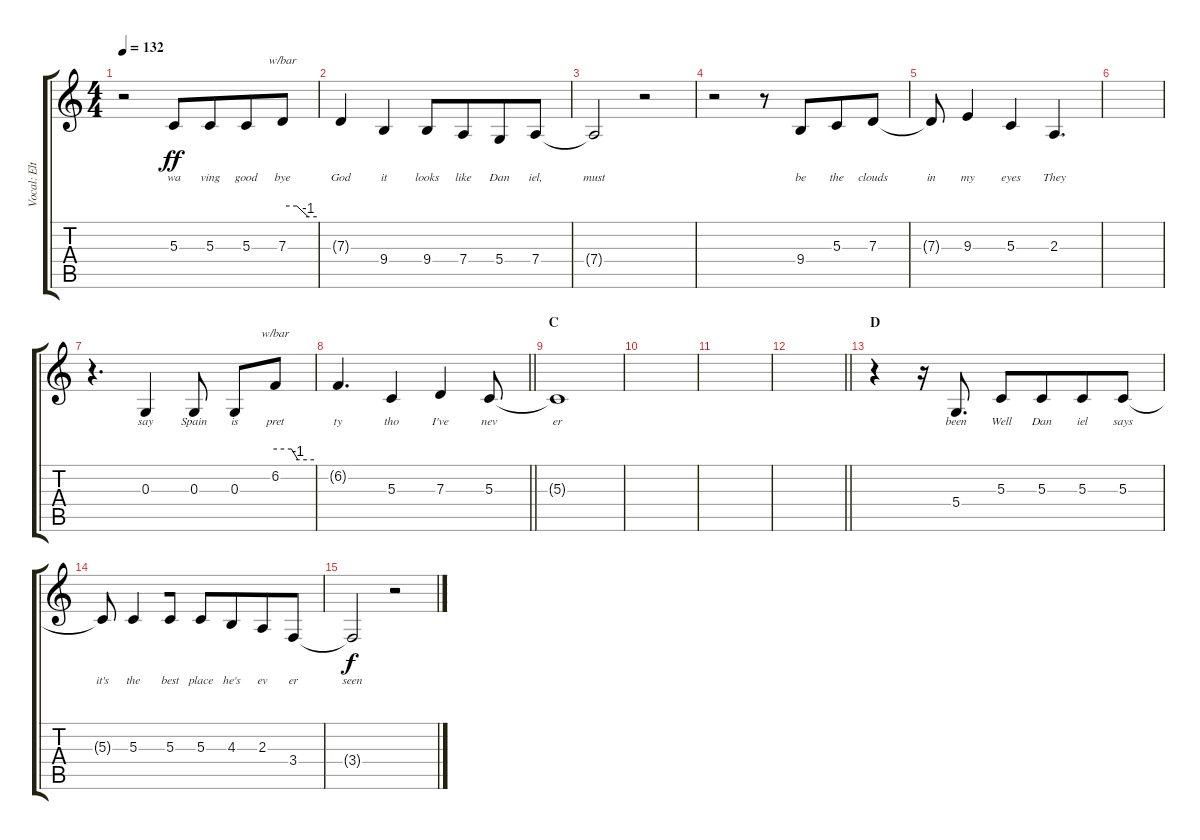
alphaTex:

\track ("Vocal: Elton John" "Vocal: Elt") {instrument lead2sawtooth}
\staff {score tabs}
\tuning (E4 B3 G3 D3 A2 E2) {hide}
\ts (4 4)
\tempo 132
\clef g2
\ks c
r.2{dy ff} 5.3.8{lyrics (0 "wa") lyrics (1 "") lyrics (2 "") lyrics (3 "") lyrics (4 "")} 5.3.8{lyrics (0 "ving") lyrics (1 "") lyrics (2 "") lyrics (3 "") lyrics (4 "") beam merge} 5.3.8{lyrics (0 "good") lyrics (1 "") lyrics (2 "") lyrics (3 "") lyrics (4 "")} 7.3.8{tbe (custom default 0 0 25 0 45 -4 60 -4) lyrics (0 "bye") lyrics (1 "") lyrics (2 "") lyrics (3 "") lyrics (4 "")} |
7.3{t}.4{lyrics (0 "God") lyrics (1 "") lyrics (2 "") lyrics (3 "") lyrics (4 "")} 9.4.4{lyrics (0 "it") lyrics (1 "") lyrics (2 "") lyrics (3 "") lyrics (4 "")} 9.4.8{lyrics (0 "looks") lyrics (1 "") lyrics (2 "") lyrics (3 "") lyrics (4 "")} 7.4.8{lyrics (0 "like") lyrics (1 "") lyrics (2 "") lyrics (3 "") lyrics (4 "") beam merge} 5.4.8{lyrics (0 "Dan") lyrics (1 "") lyrics (2 "") lyrics (3 "") lyrics (4 "")} 7.4.8{lyrics (0 "iel,") lyrics (1 "") lyrics (2 "") lyrics (3 "") lyrics (4 "")} |
7.4{t}.2{lyrics (0 "must") lyrics (1 "") lyrics (2 "") lyrics (3 "") lyrics (4 "")} r.2 |
r.2 r.8 9.4.8{lyrics (0 "be") lyrics (1 "") lyrics (2 "") lyrics (3 "") lyrics (4 "") beam merge} 5.3.8{lyrics (0 "the") lyrics (1 "") lyrics (2 "") lyrics (3 "") lyrics (4 "")} 7.3.8{lyrics (0 "clouds") lyrics (1 "") lyrics (2 "") lyrics (3 "") lyrics (4 "")} |
7.3{t}.8{lyrics (0 "in") lyrics (1 "") lyrics (2 "") lyrics (3 "") lyrics (4 "")} 9.3.4{lyrics (0 "my") lyrics (1 "") lyrics (2 "") lyrics (3 "") lyrics (4 "")} 5.3.4{lyrics (0 "eyes") lyrics (1 "") lyrics (2 "") lyrics (3 "") lyrics (4 "")} 2.3.4{d lyrics (0 "They") lyrics (1 "") lyrics (2 "") lyrics (3 "") lyrics (4 "")} |
|
r.4{d} 0.3.4{lyrics (0 "say") lyrics (1 "") lyrics (2 "") lyrics (3 "") lyrics (4 "")} 0.3.8{lyrics (0 "Spain") lyrics (1 "") lyrics (2 "") lyrics (3 "") lyrics (4 "")} 0.3.8{lyrics (0 "is") lyrics (1 "") lyrics (2 "") lyrics (3 "") lyrics (4 "")} 6.2.8{tbe (custom default 0 0 25 0 35 -4 60 -4) lyrics (0 "pret") lyrics (1 "") lyrics (2 "") lyrics (3 "") lyrics (4 "")} |
\barLineRight lightlight
6.2{t}.4{d lyrics (0 "ty") lyrics (1 "") lyrics (2 "") lyrics (3 "") lyrics (4 "")} 5.3.4{lyrics (0 "tho") lyrics (1 "") lyrics (2 "") lyrics (3 "") lyrics (4 "")} 7.3.4{lyrics (0 "I've") lyrics (1 "") lyrics (2 "") lyrics (3 "") lyrics (4 "")} 5.3.8{lyrics (0 "nev") lyrics (1 "") lyrics (2 "") lyrics (3 "") lyrics (4 "")} |
\section ("" "C")
5.3{t}.1{lyrics (0 "er") lyrics (1 "") lyrics (2 "") lyrics (3 "") lyrics (4 "")} |
|
|
\barLineRight lightlight
|
\section ("" "D")
r.4 r.16 5.4.8{d lyrics (0 "been") lyrics (1 "") lyrics (2 "") lyrics (3 "") lyrics (4 "")} 5.3.8{lyrics (0 "Well") lyrics (1 "") lyrics (2 "") lyrics (3 "") lyrics (4 "") beam merge} 5.3.8{lyrics (0 "Dan") lyrics (1 "") lyrics (2 "") lyrics (3 "") lyrics (4 "") beam merge} 5.3.8{lyrics (0 "iel") lyrics (1 "") lyrics (2 "") lyrics (3 "") lyrics (4 "")} 5.3.8{lyrics (0 "says") lyrics (1 "") lyrics (2 "") lyrics (3 "") lyrics (4 "")} |
5.3{t}.8{lyrics (0 "it's") lyrics (1 "") lyrics (2 "") lyrics (3 "") lyrics (4 "")} 5.3.4{lyrics (0 "the") lyrics (1 "") lyrics (2 "") lyrics (3 "") lyrics (4 "") beam merge} 5.3.8{lyrics (0 "best") lyrics (1 "") lyrics (2 "") lyrics (3 "") lyrics (4 "")} 5.3.8{lyrics (0 "place") lyrics (1 "") lyrics (2 "") lyrics (3 "") lyrics (4 "")} 4.3.8{lyrics (0 "he's") lyrics (1 "") lyrics (2 "") lyrics (3 "") lyrics (4 "") beam merge} 2.3.8{lyrics (0 "ev") lyrics (1 "") lyrics (2 "") lyrics (3 "") lyrics (4 "")} 3.4.8{lyrics (0 "er") lyrics (1 "") lyrics (2 "") lyrics (3 "") lyrics (4 "")} |
3.4{t}.2{lyrics (0 "seen") lyrics (1 "") lyrics (2 "") lyrics (3 "") lyrics (4 "") dy f} r.2
